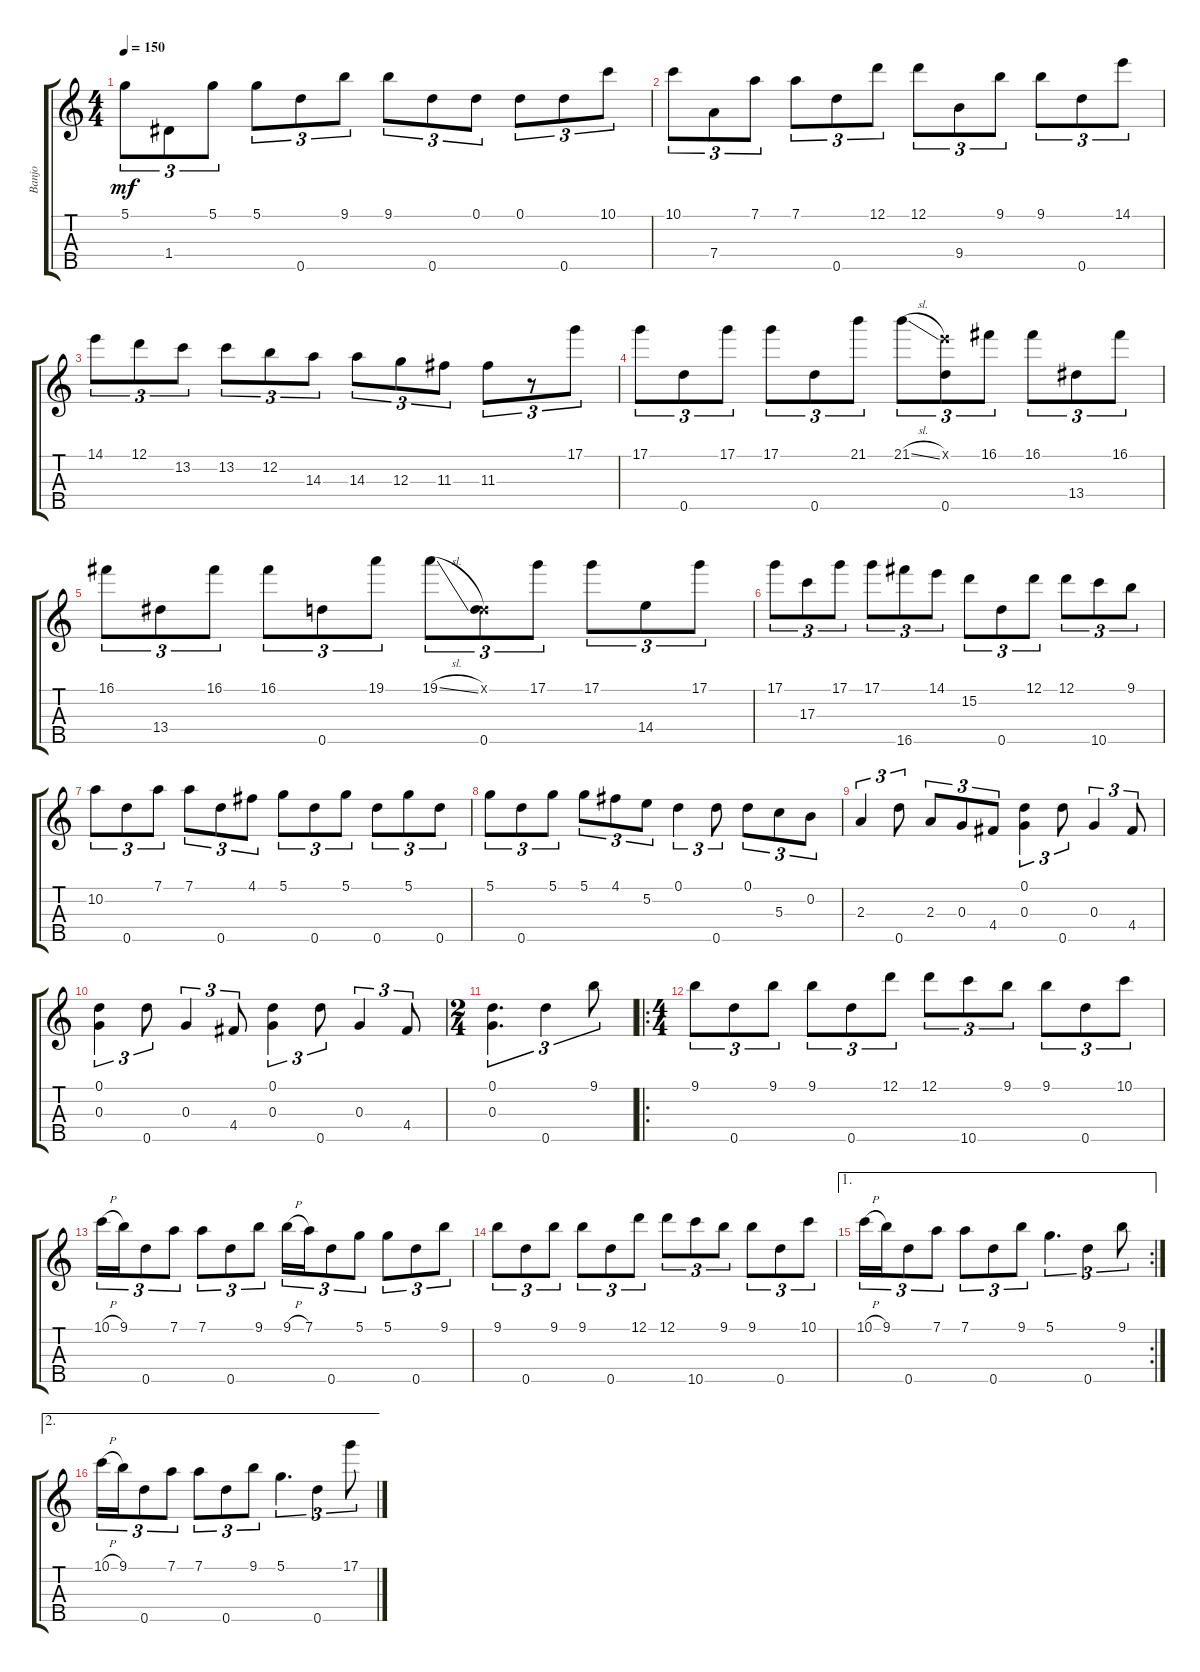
\track ("Banjo" "Banjo") {instrument banjo}
\staff {score tabs}
\tuning (D4 B3 G3 D3 D4) {hide}
\displaytranspose 12
\ts (4 4)
\tempo 150
\clef g2
\ks c
5.1.8{tu (3 2) dy mf} 1.4.8{tu (3 2)} 5.1.8{tu (3 2)} 5.1.8{tu (3 2)} 0.5.8{tu (3 2)} 9.1.8{tu (3 2)} 9.1.8{tu (3 2)} 0.5.8{tu (3 2)} 0.1.8{tu (3 2)} 0.1.8{tu (3 2)} 0.5.8{tu (3 2)} 10.1.8{tu (3 2)} |
10.1.8{tu (3 2)} 7.4.8{tu (3 2)} 7.1.8{tu (3 2)} 7.1.8{tu (3 2)} 0.5.8{tu (3 2)} 12.1.8{tu (3 2)} 12.1.8{tu (3 2)} 9.4.8{tu (3 2)} 9.1.8{tu (3 2)} 9.1.8{tu (3 2)} 0.5.8{tu (3 2)} 14.1.8{tu (3 2)} |
14.1.8{tu (3 2)} 12.1.8{tu (3 2)} 13.2.8{tu (3 2)} 13.2.8{tu (3 2)} 12.2.8{tu (3 2)} 14.3.8{tu (3 2)} 14.3.8{tu (3 2)} 12.3.8{tu (3 2)} 11.3.8{tu (3 2)} 11.3.8{tu (3 2)} r.8{tu (3 2)} 17.1.8{tu (3 2)} |
17.1.8{tu (3 2)} 0.5.8{tu (3 2)} 17.1.8{tu (3 2)} 17.1.8{tu (3 2)} 0.5.8{tu (3 2)} 21.1.8{tu (3 2)} 21.1{sl}.8{tu (3 2)} (14.1{x} 0.5).8{tu (3 2)} 16.1.8{tu (3 2)} 16.1.8{tu (3 2)} 13.4.8{tu (3 2)} 16.1.8{tu (3 2)} |
16.1.8{tu (3 2)} 13.4.8{tu (3 2)} 16.1.8{tu (3 2)} 16.1.8{tu (3 2)} 0.5.8{tu (3 2)} 19.1.8{tu (3 2)} 19.1{sl}.8{tu (3 2)} (0.1{x} 0.5).8{tu (3 2)} 17.1.8{tu (3 2)} 17.1.8{tu (3 2)} 14.4.8{tu (3 2)} 17.1.8{tu (3 2)} |
17.1.8{tu (3 2)} 17.3.8{tu (3 2)} 17.1.8{tu (3 2)} 17.1.8{tu (3 2)} 16.5.8{tu (3 2)} 14.1.8{tu (3 2)} 15.2.8{tu (3 2)} 0.5.8{tu (3 2)} 12.1.8{tu (3 2)} 12.1.8{tu (3 2)} 10.5.8{tu (3 2)} 9.1.8{tu (3 2)} |
10.2.8{tu (3 2)} 0.5.8{tu (3 2)} 7.1.8{tu (3 2)} 7.1.8{tu (3 2)} 0.5.8{tu (3 2)} 4.1.8{tu (3 2)} 5.1.8{tu (3 2)} 0.5.8{tu (3 2)} 5.1.8{tu (3 2)} 0.5.8{tu (3 2)} 5.1.8{tu (3 2)} 0.5.8{tu (3 2)} |
5.1.8{tu (3 2)} 0.5.8{tu (3 2)} 5.1.8{tu (3 2)} 5.1.8{tu (3 2)} 4.1.8{tu (3 2)} 5.2.8{tu (3 2)} 0.1.4{tu (3 2)} 0.5.8{tu (3 2)} 0.1.8{tu (3 2)} 5.3.8{tu (3 2)} 0.2.8{tu (3 2)} |
2.3.4{tu (3 2)} 0.5.8{tu (3 2)} 2.3.8{tu (3 2)} 0.3.8{tu (3 2)} 4.4.8{tu (3 2)} (0.1 0.3).4{tu (3 2)} 0.5.8{tu (3 2)} 0.3.4{tu (3 2)} 4.4.8{tu (3 2)} |
(0.1 0.3).4{tu (3 2)} 0.5.8{tu (3 2)} 0.3.4{tu (3 2)} 4.4.8{tu (3 2)} (0.1 0.3).4{tu (3 2)} 0.5.8{tu (3 2)} 0.3.4{tu (3 2)} 4.4.8{tu (3 2)} |
\ts (2 4)
(0.1 0.3).4{d tu (3 2)} 0.5.4{tu (3 2)} 9.1.8{tu (3 2)} |
\ro
\ts (4 4)
9.1.8{tu (3 2)} 0.5.8{tu (3 2)} 9.1.8{tu (3 2)} 9.1.8{tu (3 2)} 0.5.8{tu (3 2)} 12.1.8{tu (3 2)} 12.1.8{tu (3 2)} 10.5.8{tu (3 2)} 9.1.8{tu (3 2)} 9.1.8{tu (3 2)} 0.5.8{tu (3 2)} 10.1.8{tu (3 2)} |
10.1{h}.16{tu (3 2)} 9.1.16{tu (3 2)} 0.5.8{tu (3 2)} 7.1.8{tu (3 2)} 7.1.8{tu (3 2)} 0.5.8{tu (3 2)} 9.1.8{tu (3 2)} 9.1{h}.16{tu (3 2)} 7.1.16{tu (3 2)} 0.5.8{tu (3 2)} 5.1.8{tu (3 2)} 5.1.8{tu (3 2)} 0.5.8{tu (3 2)} 9.1.8{tu (3 2)} |
9.1.8{tu (3 2)} 0.5.8{tu (3 2)} 9.1.8{tu (3 2)} 9.1.8{tu (3 2)} 0.5.8{tu (3 2)} 12.1.8{tu (3 2)} 12.1.8{tu (3 2)} 10.5.8{tu (3 2)} 9.1.8{tu (3 2)} 9.1.8{tu (3 2)} 0.5.8{tu (3 2)} 10.1.8{tu (3 2)} |
\ae 1
\rc 2
10.1{h}.16{tu (3 2)} 9.1.16{tu (3 2)} 0.5.8{tu (3 2)} 7.1.8{tu (3 2)} 7.1.8{tu (3 2)} 0.5.8{tu (3 2)} 9.1.8{tu (3 2)} 5.1.4{d tu (3 2)} 0.5.4{tu (3 2)} 9.1.8{tu (3 2)} |
\ae 2
10.1{h}.16{tu (3 2)} 9.1.16{tu (3 2)} 0.5.8{tu (3 2)} 7.1.8{tu (3 2)} 7.1.8{tu (3 2)} 0.5.8{tu (3 2)} 9.1.8{tu (3 2)} 5.1.4{d tu (3 2)} 0.5.4{tu (3 2)} 17.1.8{tu (3 2)}
